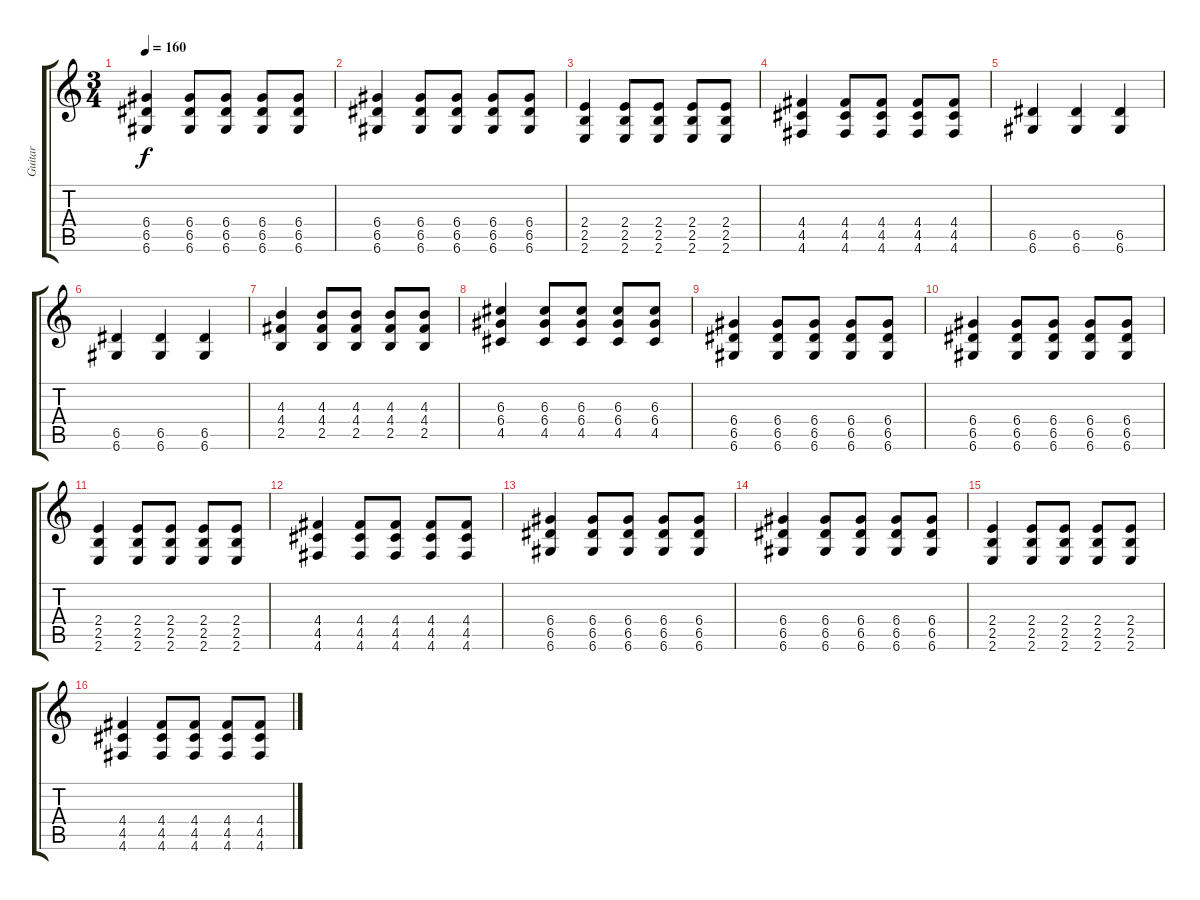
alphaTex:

\track ("Guitar" "Guitar") {instrument distortionguitar}
\staff {score tabs}
\tuning (E4 B3 G3 D3 A2 D2) {hide}
\ts (3 4)
\tempo 160
\clef g2
\ks c
(6.4 6.5 6.6).4{dy f} (6.4 6.5 6.6).8 (6.4 6.5 6.6).8 (6.4 6.5 6.6).8 (6.4 6.5 6.6).8 |
(6.4 6.5 6.6).4 (6.4 6.5 6.6).8 (6.4 6.5 6.6).8 (6.4 6.5 6.6).8 (6.4 6.5 6.6).8 |
(2.4 2.5 2.6).4 (2.4 2.5 2.6).8 (2.4 2.5 2.6).8 (2.4 2.5 2.6).8 (2.4 2.5 2.6).8 |
(4.4 4.5 4.6).4 (4.4 4.5 4.6).8 (4.4 4.5 4.6).8 (4.4 4.5 4.6).8 (4.4 4.5 4.6).8 |
(6.5 6.6).4 (6.5 6.6).4 (6.5 6.6).4 |
(6.5 6.6).4 (6.5 6.6).4 (6.5 6.6).4 |
(4.3 4.4 2.5).4 (4.3 4.4 2.5).8 (4.3 4.4 2.5).8 (4.3 4.4 2.5).8 (4.3 4.4 2.5).8 |
(6.3 6.4 4.5).4 (6.3 6.4 4.5).8 (6.3 6.4 4.5).8 (6.3 6.4 4.5).8 (6.3 6.4 4.5).8 |
(6.4 6.5 6.6).4 (6.4 6.5 6.6).8 (6.4 6.5 6.6).8 (6.4 6.5 6.6).8 (6.4 6.5 6.6).8 |
(6.4 6.5 6.6).4 (6.4 6.5 6.6).8 (6.4 6.5 6.6).8 (6.4 6.5 6.6).8 (6.4 6.5 6.6).8 |
(2.4 2.5 2.6).4 (2.4 2.5 2.6).8 (2.4 2.5 2.6).8 (2.4 2.5 2.6).8 (2.4 2.5 2.6).8 |
(4.4 4.5 4.6).4 (4.4 4.5 4.6).8 (4.4 4.5 4.6).8 (4.4 4.5 4.6).8 (4.4 4.5 4.6).8 |
(6.4 6.5 6.6).4 (6.4 6.5 6.6).8 (6.4 6.5 6.6).8 (6.4 6.5 6.6).8 (6.4 6.5 6.6).8 |
(6.4 6.5 6.6).4 (6.4 6.5 6.6).8 (6.4 6.5 6.6).8 (6.4 6.5 6.6).8 (6.4 6.5 6.6).8 |
(2.4 2.5 2.6).4 (2.4 2.5 2.6).8 (2.4 2.5 2.6).8 (2.4 2.5 2.6).8 (2.4 2.5 2.6).8 |
(4.4 4.5 4.6).4 (4.4 4.5 4.6).8 (4.4 4.5 4.6).8 (4.4 4.5 4.6).8 (4.4 4.5 4.6).8
